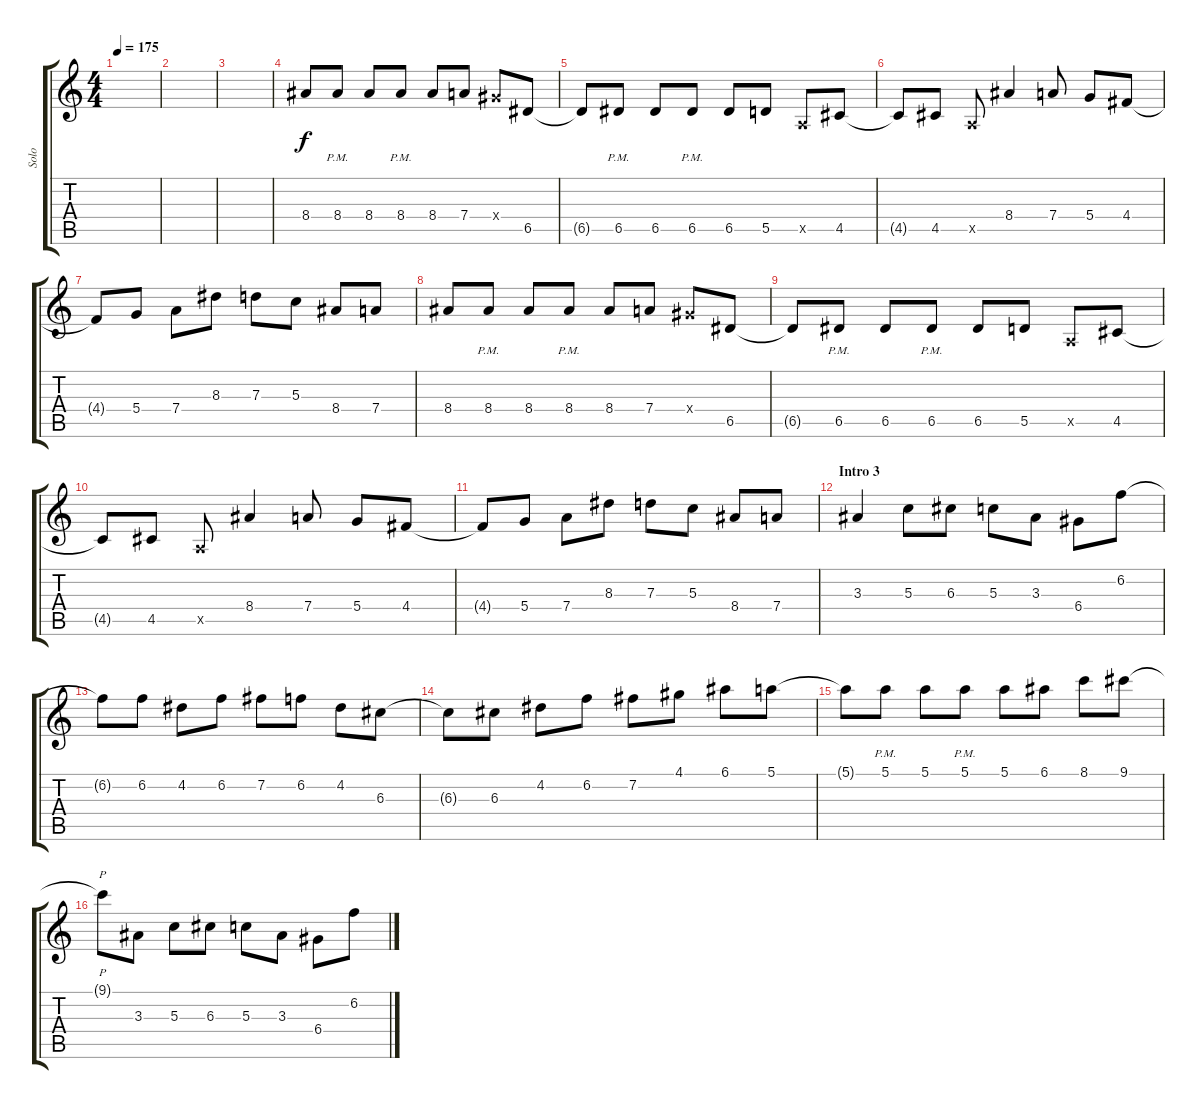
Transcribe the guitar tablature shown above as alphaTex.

\track ("Solo" "Solo") {instrument distortionguitar}
\staff {score tabs}
\tuning (E4 B3 G3 D3 A2 E2) {hide}
\ts (4 4)
\tempo 175
\clef g2
\ks c
|
|
|
8.4.8 8.4{pm}.8 8.4.8 8.4{pm}.8 8.4.8 7.4.8 6.4{x}.8 6.5.8 |
6.5{t}.8 6.5{pm}.8 6.5.8 6.5{pm}.8 6.5.8 5.5.8 0.5{x}.8 4.5.8 |
4.5{t}.8 4.5.8 0.5{x}.8 8.4.4 7.4.8 5.4.8 4.4.8 |
4.4{t}.8 5.4.8 7.4.8 8.3.8 7.3.8 5.3.8 8.4.8 7.4.8 |
8.4.8 8.4{pm}.8 8.4.8 8.4{pm}.8 8.4.8 7.4.8 6.4{x}.8 6.5.8 |
6.5{t}.8 6.5{pm}.8 6.5.8 6.5{pm}.8 6.5.8 5.5.8 0.5{x}.8 4.5.8 |
4.5{t}.8 4.5.8 0.5{x}.8 8.4.4 7.4.8 5.4.8 4.4.8 |
4.4{t}.8 5.4.8 7.4.8 8.3.8 7.3.8 5.3.8 8.4.8 7.4.8 |
\section ("" "Intro 3")
3.3.4 5.3.8 6.3.8 5.3.8 3.3.8 6.4.8 6.2.8 |
6.2{t}.8 6.2.8 4.2.8 6.2.8 7.2.8 6.2.8 4.2.8 6.3.8 |
6.3{t}.8 6.3.8 4.2.8 6.2.8 7.2.8 4.1.8 6.1.8 5.1.8 |
5.1{t}.8 5.1{pm}.8 5.1.8 5.1{pm}.8 5.1.8 6.1.8 8.1.8 9.1.8 |
9.1{t}.8{p} 3.3.8 5.3.8 6.3.8 5.3.8 3.3.8 6.4.8 6.2.8
